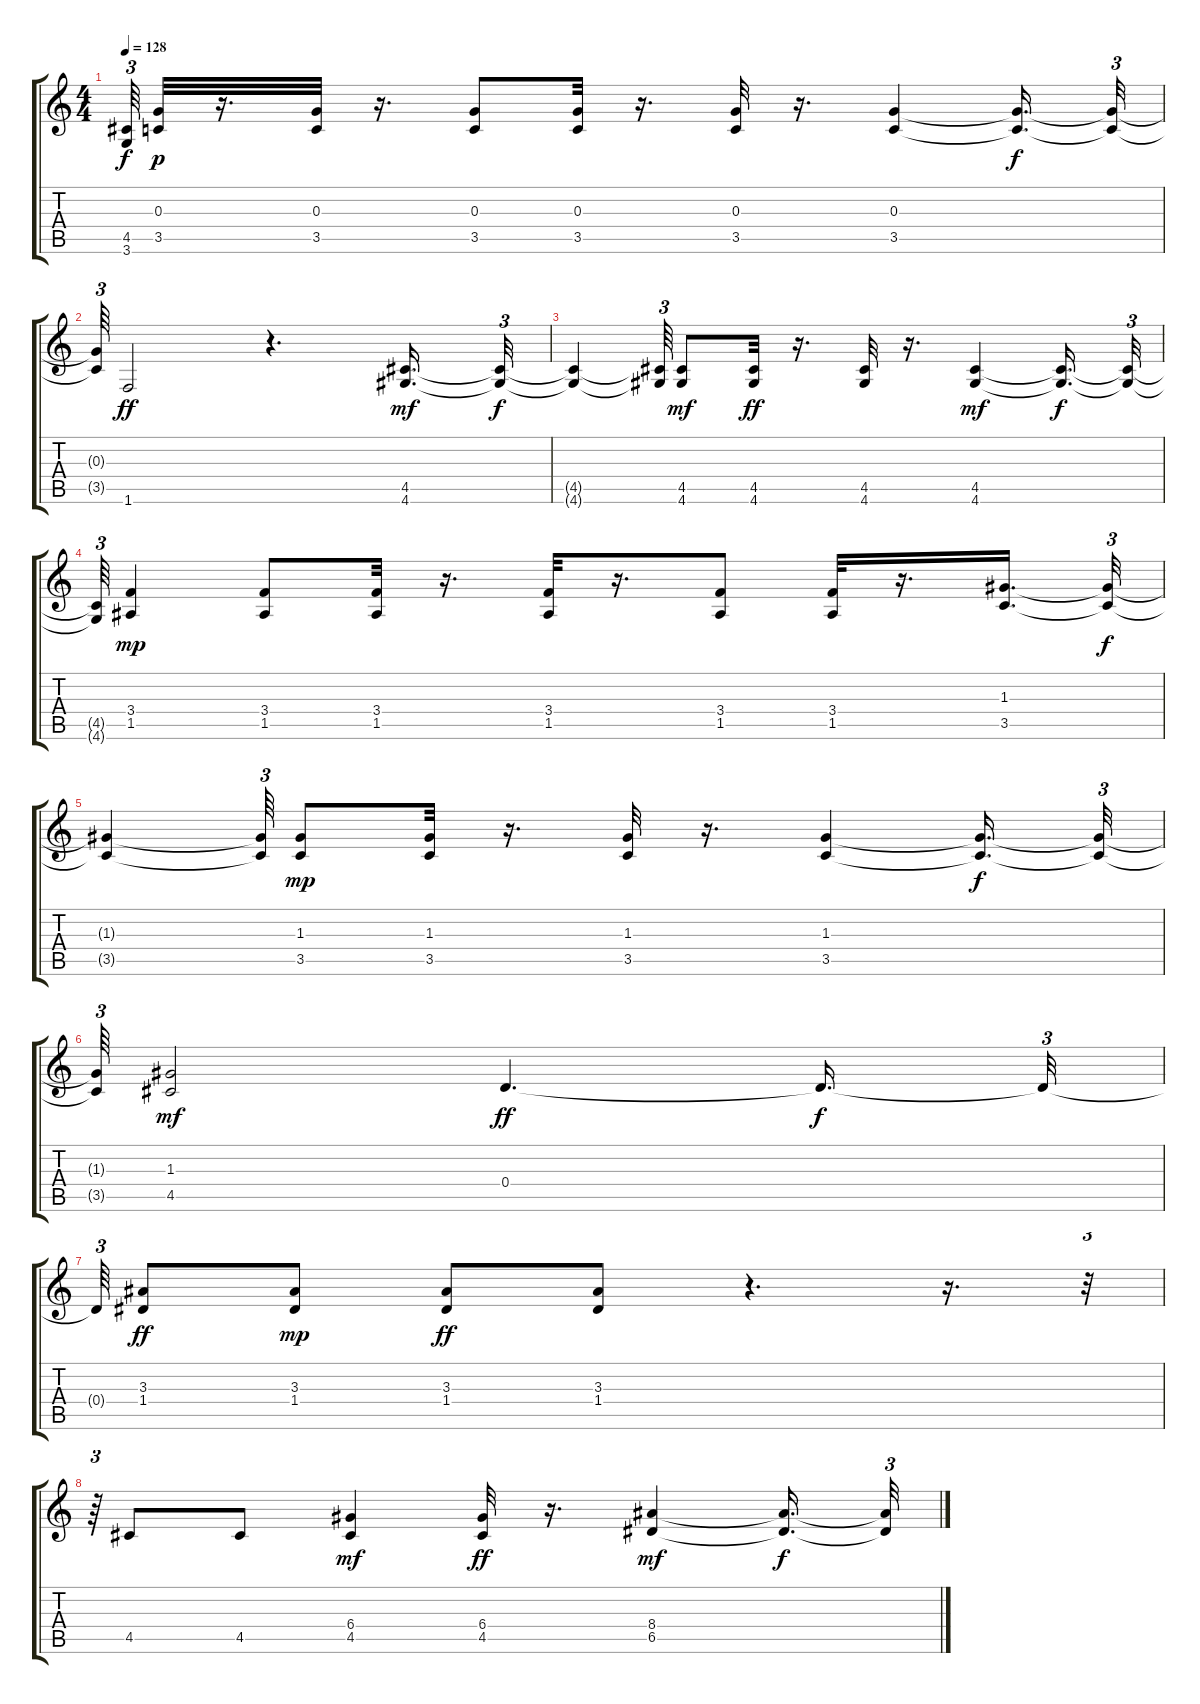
\track "" {instrument overdrivenguitar}
\staff {score tabs}
\tuning (E4 B3 G3 D3 A2 E2) {hide}
\ts (4 4)
\tempo 128
\clef g2
\ks c
(4.5{t} 3.6{t}).64{tu (3 2) dy f} (0.3 3.5).32{dy p} r.16{d} (0.3 3.5).32 r.16{d} (0.3 3.5).8 (0.3 3.5).32 r.16{d} (0.3 3.5).32 r.16{d} (0.3 3.5).4 (0.3{t} 3.5{t}).16{d dy f} (0.3{t} 3.5{t}).32{tu (3 2)} |
(0.3{t} 3.5{t}).64{tu (3 2)} 1.6.2{dy ff} r.4{d} (4.5 4.6).16{d dy mf} (4.5{t} 4.6{t}).32{tu (3 2) dy f} |
(4.5{t} 4.6{t}).4 (4.5{t} 4.6{t}).64{tu (3 2)} (4.5 4.6).8{dy mf} (4.5 4.6).32{dy ff} r.16{d} (4.5 4.6).32 r.16{d} (4.5 4.6).4{dy mf} (4.5{t} 4.6{t}).16{d dy f} (4.5{t} 4.6{t}).32{tu (3 2)} |
(4.5{t} 4.6{t}).64{tu (3 2)} (3.4 1.5).4{txt "" dy mp} (3.4 1.5).8 (3.4 1.5).32 r.16{d} (3.4 1.5).32 r.16{d} (3.4 1.5).8 (3.4 1.5).32 r.16{d} (1.3 3.5).16{d} (1.3{t} 3.5{t}).32{tu (3 2) dy f} |
(1.3{t} 3.5{t}).4 (1.3{t} 3.5{t}).64{tu (3 2)} (1.3 3.5).8{dy mp} (1.3 3.5).32 r.16{d} (1.3 3.5).32 r.16{d} (1.3 3.5).4 (1.3{t} 3.5{t}).16{d dy f} (1.3{t} 3.5{t}).32{tu (3 2)} |
(1.3{t} 3.5{t}).64{tu (3 2)} (1.3 4.5).2{dy mf} 0.4.4{d dy ff} 0.4{t}.16{d dy f} 0.4{t}.32{tu (3 2)} |
0.4{t}.64{tu (3 2)} (3.3 1.4).8{dy ff} (3.3 1.4).8{dy mp} (3.3 1.4).8{dy ff} (3.3 1.4).8 r.4{d} r.16{d} r.32{tu (3 2)} |
r.64{tu (3 2) txt ""} 4.5.8{balance 10} 4.5.8 (6.4 4.5).4{dy mf} (6.4 4.5).32{dy ff} r.16{d} (8.4 6.5).4{dy mf} (8.4{t} 6.5{t}).16{d dy f} (8.4{t} 6.5{t}).32{tu (3 2)}
